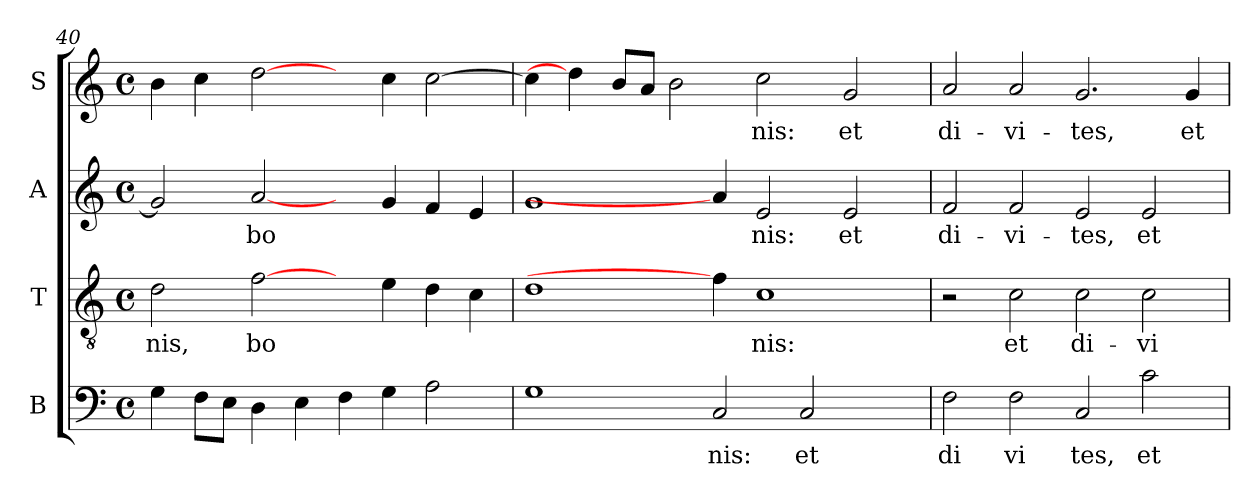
**kern	**text	**kern	**text	**kern	**text	**kern	**text
*part4	*part4	*part3	*part3	*part2	*part2	*part1	*part1
*staff4	*staff4	*staff3	*staff3	*staff2	*staff2	*staff1	*staff1
*I"B	*	*I"T	*	*I"A	*	*I"S	*
*I'B	*	*I'T	*	*I'A	*	*I'S	*
*clefF4	*	*clefGv2	*	*clefG2	*	*clefG2	*
*M4/4	*	*M4/4	*	*M4/4	*	*M4/4	*
*met(c)	*	*met(c)	*	*met(c)	*	*met(c)	*
=40	=40	=40	=40	=40	=40	=40	=40
!	!	!	!LO:LY:b:cj	!	!	!	!
4G\	.	2d\	nis,	2g/]	.	4b\	.
8F\L	.	.	.	.	.	4cc\	.
8E\J	.	.	.	.	.	.	.
!	!	!	!LO:LY:b:cj	!	!LO:LY:b:cj	!	!
4D\	.	[2f\	bo	[2a/	bo	[2dd\	.
4E\	.	.	.	.	.	.	.
4F\	.	4ryy	.	4ryy	.	4ryy	.
4G\	.	4e\	.	4g/	.	4cc\	.
2A\	.	4d\	.	4f/	.	[>2cc\	.
.	.	4c\	.	4e/	.	.	.
=41	=41	=41	=41	=41	=41	=41	=41
1G	.	1d	.	1g	.	4cc\]	.
.	.	.	.	.	.	4dd\]	.
.	.	.	.	.	.	8b/L	.
.	.	.	.	.	.	8a/J	.
.	.	.	.	.	.	2b\	.
!	!LO:LY:b:cj	!	!	!	!	!	!
2C/	nis:	4f\]	.	4a/]	.	.	.
!	!	!	!LO:LY:b:cj	!	!LO:LY:b:cj	!	!LO:LY:b:cj
.	.	1c	nis:	2e/	nis:	2cc\	nis:
!	!LO:LY:b:cj	!	!	!	!	!	!
2C/	et	.	.	.	.	.	.
!	!	!	!	!	!LO:LY:b:cj	!	!LO:LY:b:cj
.	.	.	.	2e/	et	2g/	et
4ryy	.	.	.	.	.	.	.
!!LO:LB:g=z
=42	=42	=42	=42	=42	=42	=42	=42
!	!LO:LY:b:cj	!	!	!	!LO:LY:b:cj	!	!LO:LY:b:cj
2F\	di	2r	.	2f/	di-	2a/	di-
!	!LO:LY:b:cj	!	!LO:LY:b:cj	!	!LO:LY:b:cj	!	!LO:LY:b:cj
2F\	vi	2c\	et	2f/	-vi-	2a/	-vi-
!	!LO:LY:b:cj	!	!LO:LY:b:cj	!	!LO:LY:b:cj	!	!LO:LY:b:cj
2C/	tes,	2c\	di-	2e/	-tes,	2.g/	-tes,
!	!LO:LY:b:cj	!	!LO:LY:b:cj	!	!LO:LY:b:cj	!	!
2c\	et	2c\	-vi-	2e/	et	.	.
!	!	!	!	!	!	!	!LO:LY:b:cj
.	.	.	.	.	.	4g/	et
=	=	=	=	=	=	=	=
*-	*-	*-	*-	*-	*-	*-	*-
